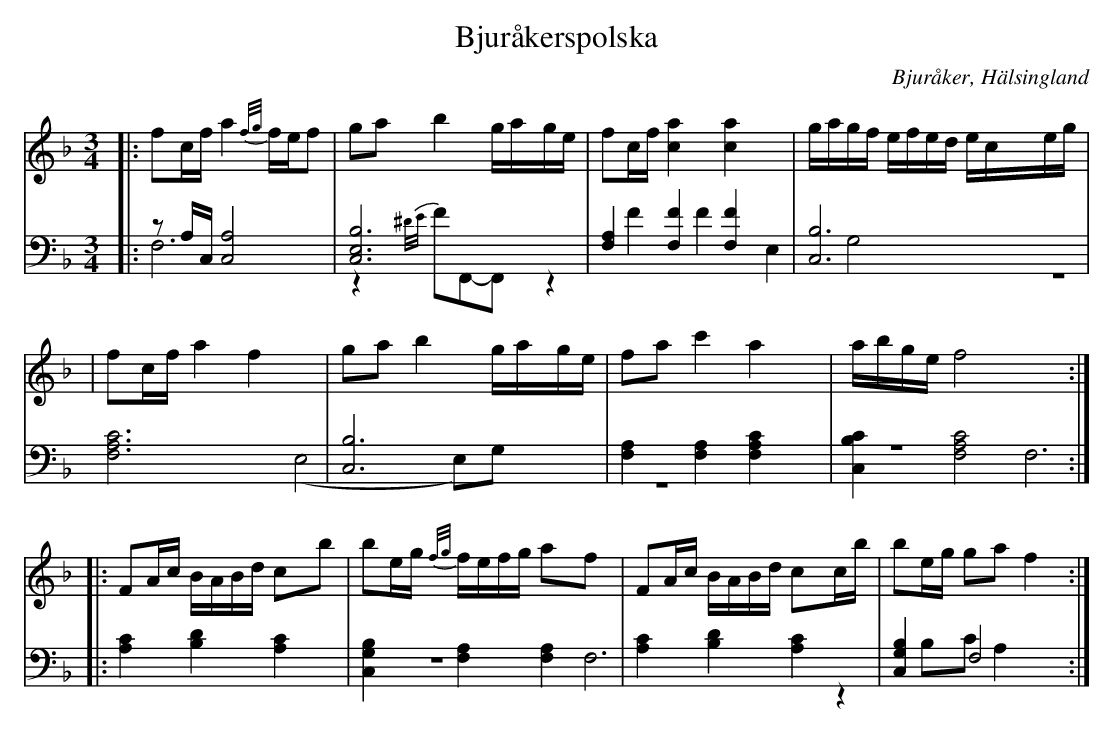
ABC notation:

X:1
T: Bjuråkerspolska
O: Bjuråker, Hälsingland
M: 3/4
L: 1/8
K: F
V:1
V:2
V:3 merge
V: 1
|:fc/f/ a2 {f/g/}f/e/f|ga b2 g/a/g/e/|fc/f/ [c2a2] [c2a2]|g/a/g/f/ e/f/e/d/ e/c/e/g/|
|fc/f/ a2 f2|ga b2 g/a/g/e/|fa c'2 a2| a/b/g/e/ f4:|
|:FA/c/ B/A/B/d/ cb|be/g/ {f/g/}f/e/f/g/ af|FA/c/ B/A/B/d/ cc/b/|be/g/ ga f2:|
V:2 clef=bass
|:zA,/C,/ [A,4C,4]|[C,6E,6B,6]|[F,2A,2] [F,2F2] [F,2F2]|[C,6B,6]|
[F,6A,6C6]|[C,6B,6]|[F,2A,2] [F,2A,2] [F,2A,2C2]|[C,2B,2C2] [F,4A,4C4]:|
 |:[A,2C2] [B,2D2] [A,2C2]|[C,2G,2B,2] [F,2A,2] [F,2A,2]|[A,2C2] [B,2D2] [A,2C2]|[C,2G,2B,2] F,4 :|
V:3 clef=bass
 |:F,6|z2 {^D/E/}FF,,-F,,|z2 F2 F2|E,2 G,4|
 |z6|(E,4 E,)G,|z6|z6:|
|:F,6|z6|F,6|z2 B,C A,2:|
